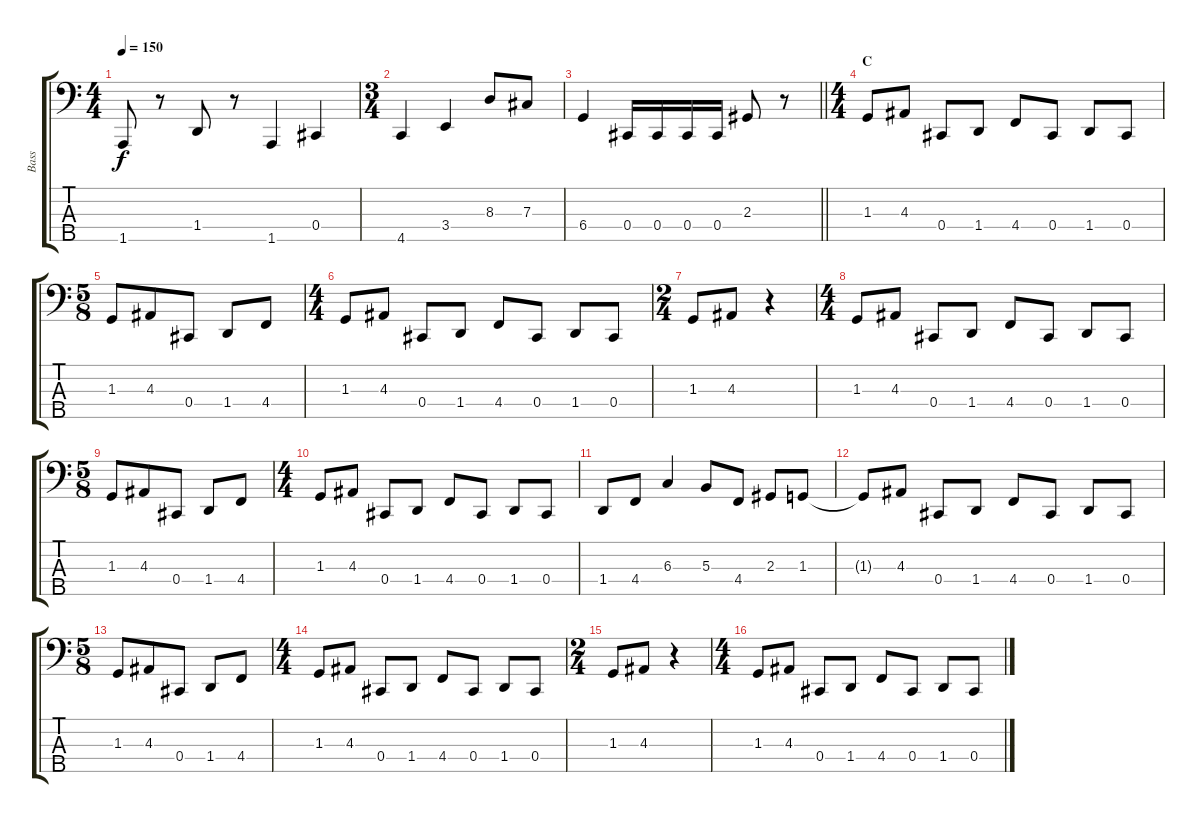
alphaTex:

\track ("Bass" "Bass") {instrument electricbassfinger}
\staff {score tabs}
\tuning (E2 B1 Gb1 Db1 Ab0) {hide}
\ts (4 4)
\tempo 150
\clef f4
\ks c
1.5.8{dy f} r.8 1.4.8 r.8 1.5.4 0.4.4 |
\ts (3 4)
4.5.4 3.4.4 8.3.8 7.3.8 |
\barLineRight lightlight
6.4.4 0.4.16 0.4.16 0.4.16 0.4.16 2.3.8 r.8 |
\ts (4 4)
\section ("" "C")
1.3.8 4.3.8 0.4.8 1.4.8 4.4.8 0.4.8 1.4.8 0.4.8 |
\ts (5 8)
1.3.8 4.3.8 0.4.8 1.4.8 4.4.8 |
\ts (4 4)
1.3.8 4.3.8 0.4.8 1.4.8 4.4.8 0.4.8 1.4.8 0.4.8 |
\ts (2 4)
1.3.8 4.3.8 r.4 |
\ts (4 4)
1.3.8 4.3.8 0.4.8 1.4.8 4.4.8 0.4.8 1.4.8 0.4.8 |
\ts (5 8)
1.3.8 4.3.8 0.4.8 1.4.8 4.4.8 |
\ts (4 4)
1.3.8 4.3.8 0.4.8 1.4.8 4.4.8 0.4.8 1.4.8 0.4.8 |
1.4.8 4.4.8 6.3.4 5.3.8 4.4.8 2.3.8 1.3.8 |
1.3{t}.8 4.3.8 0.4.8 1.4.8 4.4.8 0.4.8 1.4.8 0.4.8 |
\ts (5 8)
1.3.8 4.3.8 0.4.8 1.4.8 4.4.8 |
\ts (4 4)
1.3.8 4.3.8 0.4.8 1.4.8 4.4.8 0.4.8 1.4.8 0.4.8 |
\ts (2 4)
1.3.8 4.3.8 r.4 |
\ts (4 4)
1.3.8 4.3.8 0.4.8 1.4.8 4.4.8 0.4.8 1.4.8 0.4.8
